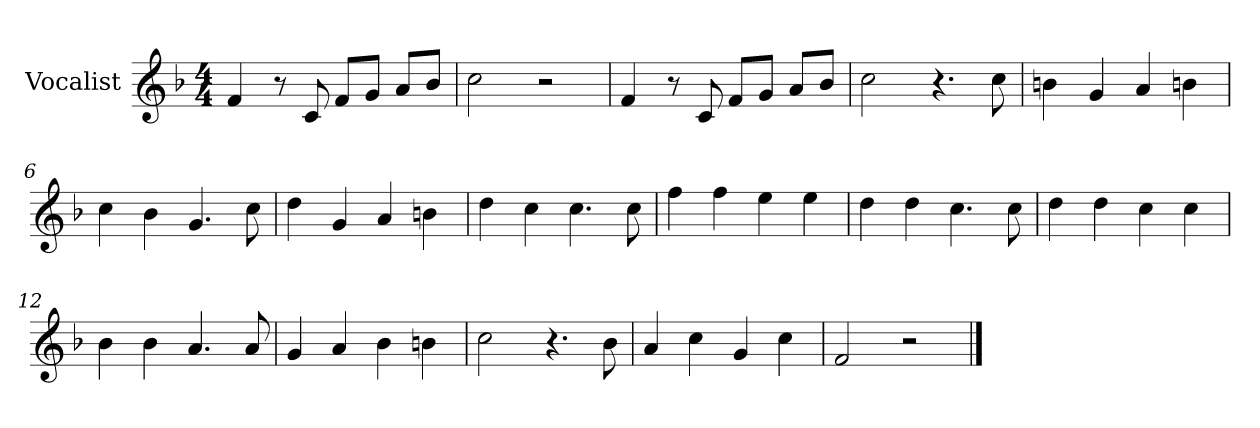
**kern
*part1
*staff1
*I"Vocalist
*k[b-]
*F:
*M4/4
=1
4f
8r
8c
8fL
8gJ
8aL
8b-J
=2
2cc
2r
=3
4f
8r
8c
8fL
8gJ
8aL
8b-J
=4
2cc
4.r
8cc
=5
4bn
4g
4a
4bn
=6
4cc
4b-
4.g
8cc
=7
4dd
4g
4a
4bn
=8
4dd
4cc
4.cc
8cc
=9
4ff
4ff
4ee
4ee
=10
4dd
4dd
4.cc
8cc
=11
4dd
4dd
4cc
4cc
=12
4b-
4b-
4.a
8a
=13
4g
4a
4b-
4bn
=14
2cc
4.r
8b-
=15
4a
4cc
4g
4cc
=16
2f
2r
==
*-
